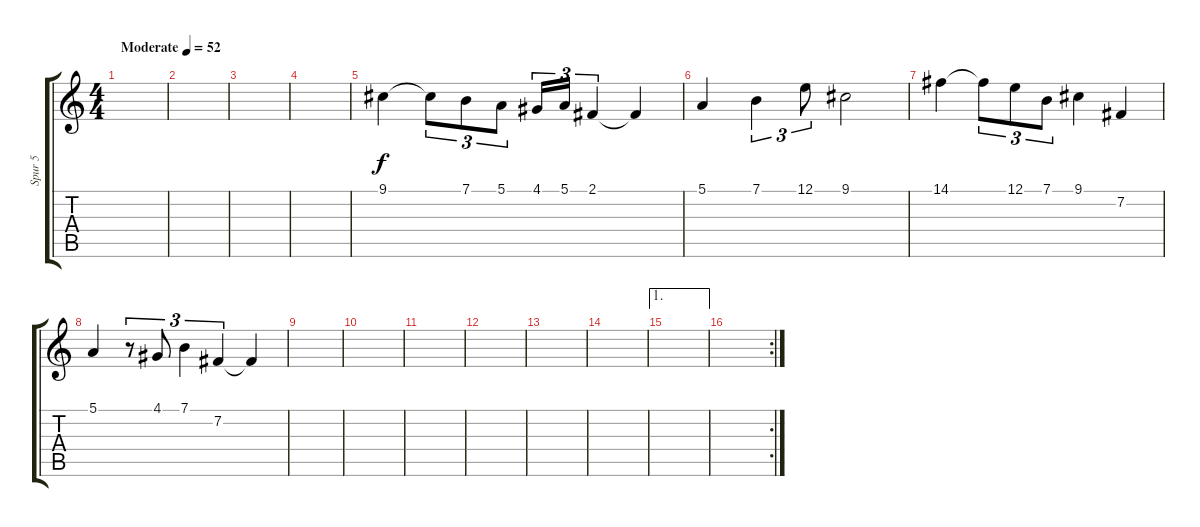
\track ("Spur 5" "Spur 5") {instrument piccolo}
\staff {score tabs}
\tuning (E4 B3 G3 D3 A2 E2) {hide}
\ts (4 4)
\tempo (52 "Moderate")
\clef g2
\ks c
|
|
|
|
9.1.4 9.1{t}.8{tu (3 2)} 7.1.8{tu (3 2)} 5.1.8{tu (3 2)} 4.1.16{tu (3 2)} 5.1.16{tu (3 2)} 2.1.4{tu (3 2)} 2.1{t}.4 |
5.1.4 7.1.4{tu (3 2)} 12.1.8{tu (3 2)} 9.1.2 |
14.1.4 14.1{t}.8{tu (3 2)} 12.1.8{tu (3 2)} 7.1.8{tu (3 2)} 9.1.4 7.2.4 |
5.1.4 r.8{tu (3 2)} 4.1.8{tu (3 2)} 7.1.4{tu (3 2)} 7.2.4{tu (3 2)} 7.2{t}.4 |
|
|
|
|
|
|
\ae 1
|
\rc 2
